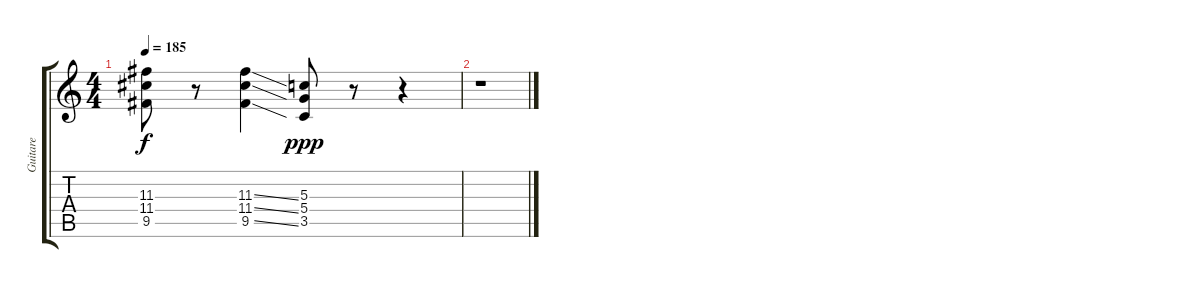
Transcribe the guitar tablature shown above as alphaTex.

\track ("Guitare" "Guitare") {instrument electricguitarclean}
\staff {score tabs}
\tuning (E4 B3 G3 D3 A2 E2) {hide}
\ts (4 4)
\tempo 185
\clef g2
\ks c
(11.3 11.4 9.5).8{dy f} r.8 (11.3{ss} 11.4{ss} 9.5{ss}).4 (5.3 5.4 3.5).8{dy ppp} r.8 r.4 |
r.1
